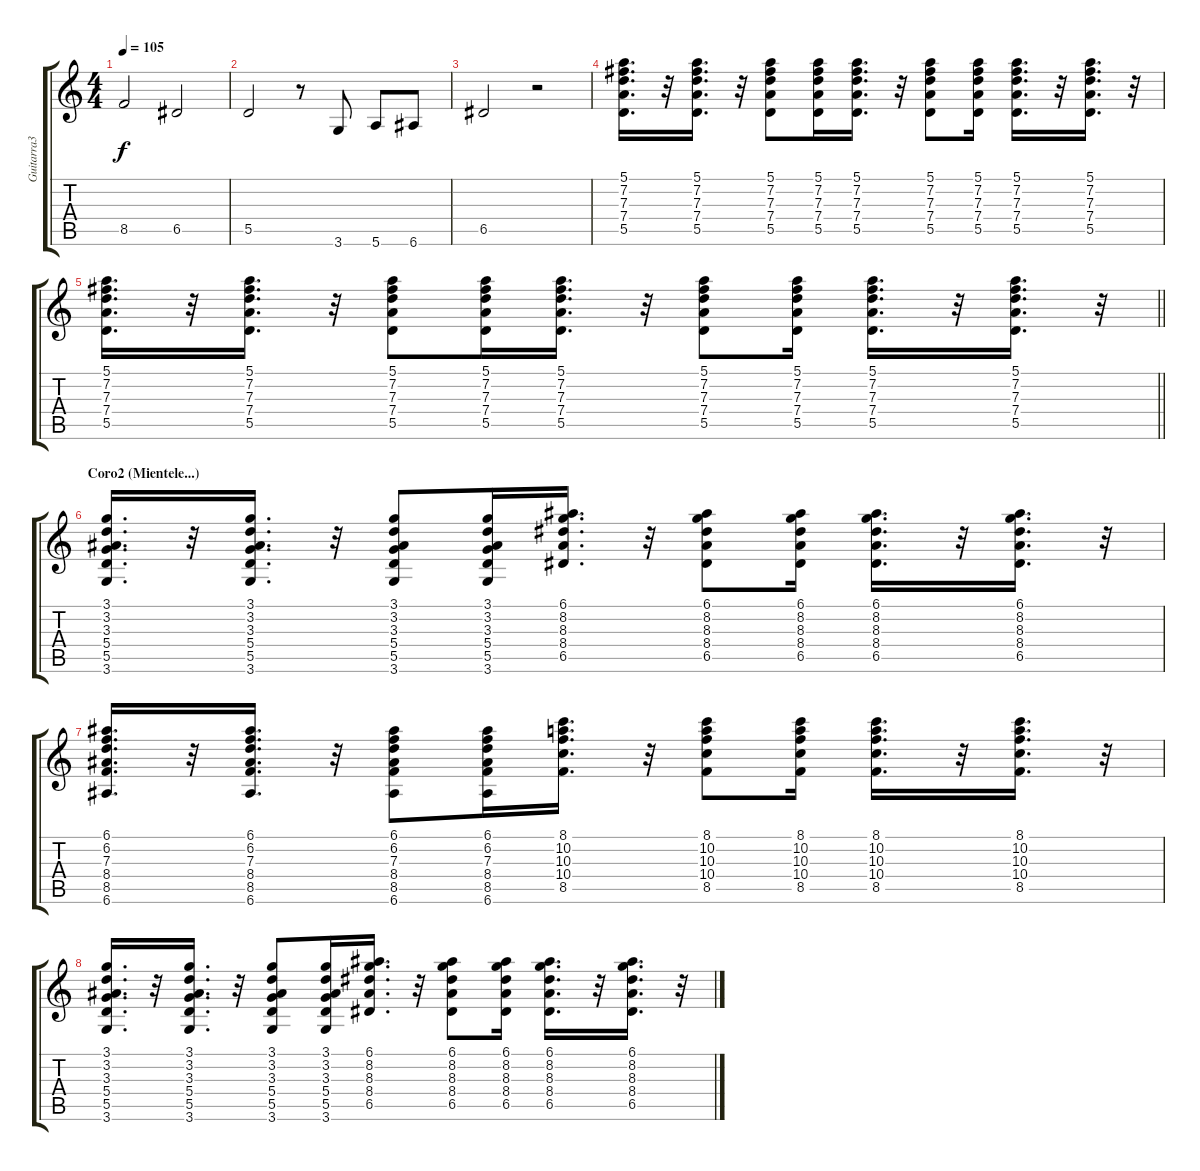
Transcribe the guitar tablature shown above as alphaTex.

\track ("Guitarra3" "Guitarra3") {instrument distortionguitar}
\staff {score tabs}
\tuning (E4 B3 G3 D3 A2 E2) {hide}
\ts (4 4)
\tempo 105
\clef g2
\ks c
8.5.2{dy f} 6.5.2 |
5.5.2 r.8 3.6.8 5.6.8 6.6.8 |
6.5.2 r.2 |
(5.1 7.2 7.3 7.4 5.5).16{d} r.32 (5.1 7.2 7.3 7.4 5.5).16{d} r.32 (5.1 7.2 7.3 7.4 5.5).8 (5.1 7.2 7.3 7.4 5.5).16 (5.1 7.2 7.3 7.4 5.5).16{d} r.32 (5.1 7.2 7.3 7.4 5.5).8 (5.1 7.2 7.3 7.4 5.5).16 (5.1 7.2 7.3 7.4 5.5).16{d} r.32 (5.1 7.2 7.3 7.4 5.5).16{d} r.32 |
\barLineRight lightlight
(5.1 7.2 7.3 7.4 5.5).16{d} r.32 (5.1 7.2 7.3 7.4 5.5).16{d} r.32 (5.1 7.2 7.3 7.4 5.5).8 (5.1 7.2 7.3 7.4 5.5).16 (5.1 7.2 7.3 7.4 5.5).16{d} r.32 (5.1 7.2 7.3 7.4 5.5).8 (5.1 7.2 7.3 7.4 5.5).16 (5.1 7.2 7.3 7.4 5.5).16{d} r.32 (5.1 7.2 7.3 7.4 5.5).16{d} r.32 |
\section ("" "Coro2 (Mientele...)")
(3.1 3.2 3.3 5.4 5.5 3.6).16{d} r.32 (3.1 3.2 3.3 5.4 5.5 3.6).16{d} r.32 (3.1 3.2 3.3 5.4 5.5 3.6).8 (3.1 3.2 3.3 5.4 5.5 3.6).16 (6.1 8.2 8.3 8.4 6.5).16{d} r.32 (6.1 8.2 8.3 8.4 6.5).8 (6.1 8.2 8.3 8.4 6.5).16 (6.1 8.2 8.3 8.4 6.5).16{d} r.32 (6.1 8.2 8.3 8.4 6.5).16{d} r.32 |
(6.1 6.2 7.3 8.4 8.5 6.6).16{d} r.32 (6.1 6.2 7.3 8.4 8.5 6.6).16{d} r.32 (6.1 6.2 7.3 8.4 8.5 6.6).8 (6.1 6.2 7.3 8.4 8.5 6.6).16 (8.1 10.2 10.3 10.4 8.5).16{d} r.32 (8.1 10.2 10.3 10.4 8.5).8 (8.1 10.2 10.3 10.4 8.5).16 (8.1 10.2 10.3 10.4 8.5).16{d} r.32 (8.1 10.2 10.3 10.4 8.5).16{d} r.32 |
(3.1 3.2 3.3 5.4 5.5 3.6).16{d} r.32 (3.1 3.2 3.3 5.4 5.5 3.6).16{d} r.32 (3.1 3.2 3.3 5.4 5.5 3.6).8 (3.1 3.2 3.3 5.4 5.5 3.6).16 (6.1 8.2 8.3 8.4 6.5).16{d} r.32 (6.1 8.2 8.3 8.4 6.5).8 (6.1 8.2 8.3 8.4 6.5).16 (6.1 8.2 8.3 8.4 6.5).16{d} r.32 (6.1 8.2 8.3 8.4 6.5).16{d} r.32
